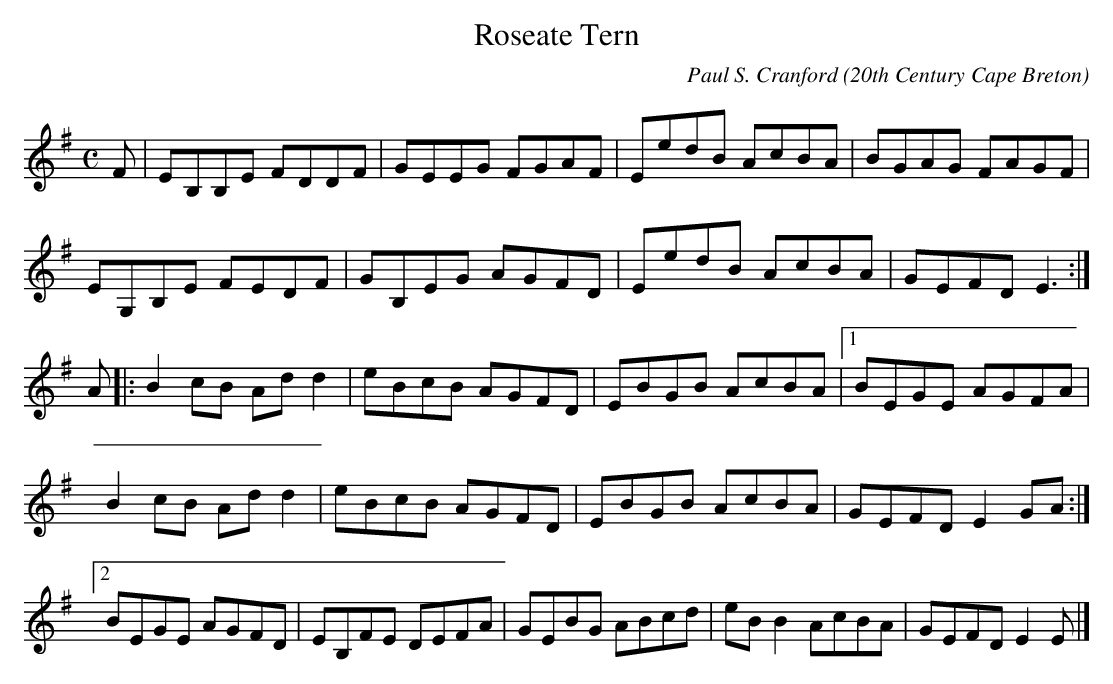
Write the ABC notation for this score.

X:1
T:Roseate Tern
C:Paul S. Cranford
O:20th Century Cape Breton
Q:300
M:C
K:Eaeo
F|EB,B,E FDDF|GEEG FGAF|EedB AcBA|BGAG FAGF|!
EG,B,E FEDF|GB,EG AGFD|EedB AcBA|GEFD E3:|!
A|:B2 cB Add2|eBcB AGFD|EBGB AcBA|[1BEGE AGFA|!
B2 cB Add2|eBcB AGFD|EBGB AcBA|GEFD E2 GA:|!
[2BEGE AGFD|EB,FE DEFA|GEBG ABcd|eBB2 AcBA|GEFD E2 E|]!
